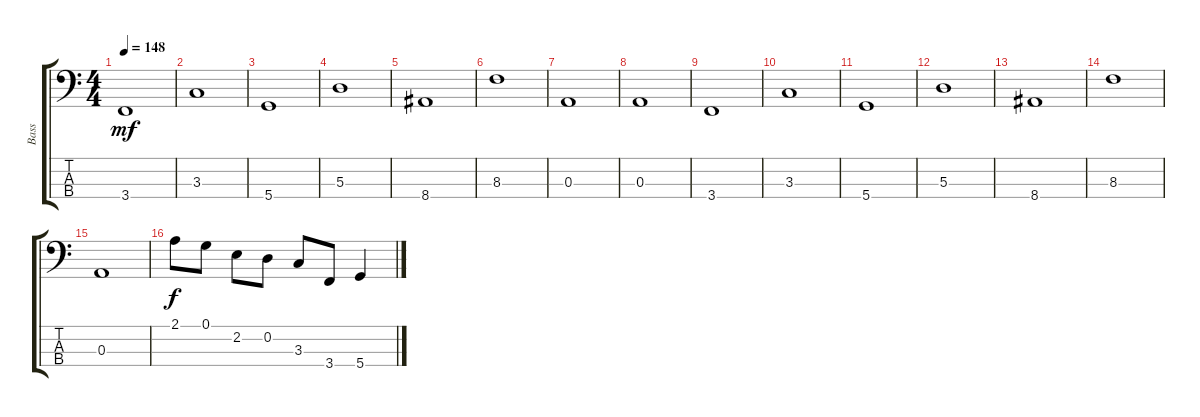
\track ("Bass" "Bass") {instrument electricbassfinger}
\staff {score tabs}
\tuning (G2 D2 A1 D1) {hide}
\ts (4 4)
\tempo 148
\clef f4
\ks c
3.4.1{dy mf} |
3.3.1 |
5.4.1 |
5.3.1 |
8.4.1 |
8.3.1 |
0.3.1 |
0.3.1 |
3.4.1 |
3.3.1 |
5.4.1 |
5.3.1 |
8.4.1 |
8.3.1 |
0.3.1 |
2.1.8{dy f} 0.1.8 2.2.8 0.2.8 3.3.8 3.4.8 5.4.4
